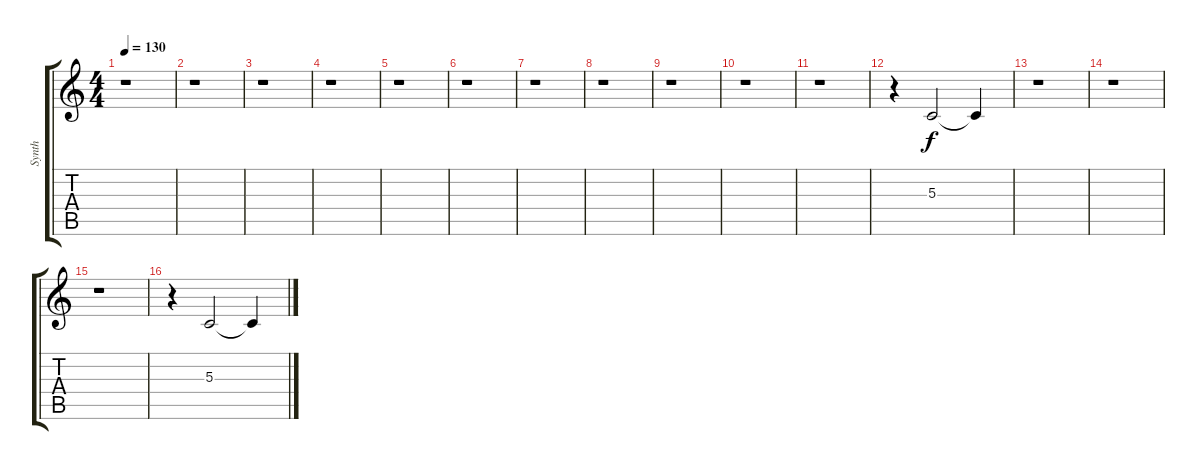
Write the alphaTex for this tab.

\track ("Synth" "Synth") {instrument reversecymbal}
\staff {score tabs}
\tuning (E4 B3 G3 D3 A2 E2) {hide}
\ts (4 4)
\tempo 130
\clef g2
\ks c
r.1{dy f instrument reversecymbal} |
r.1 |
r.1 |
r.1 |
r.1 |
r.1 |
r.1 |
r.1 |
r.1 |
r.1 |
r.1 |
r.4 5.3.2 5.3{t}.4 |
r.1 |
r.1 |
r.1 |
r.4 5.3.2 5.3{t}.4
